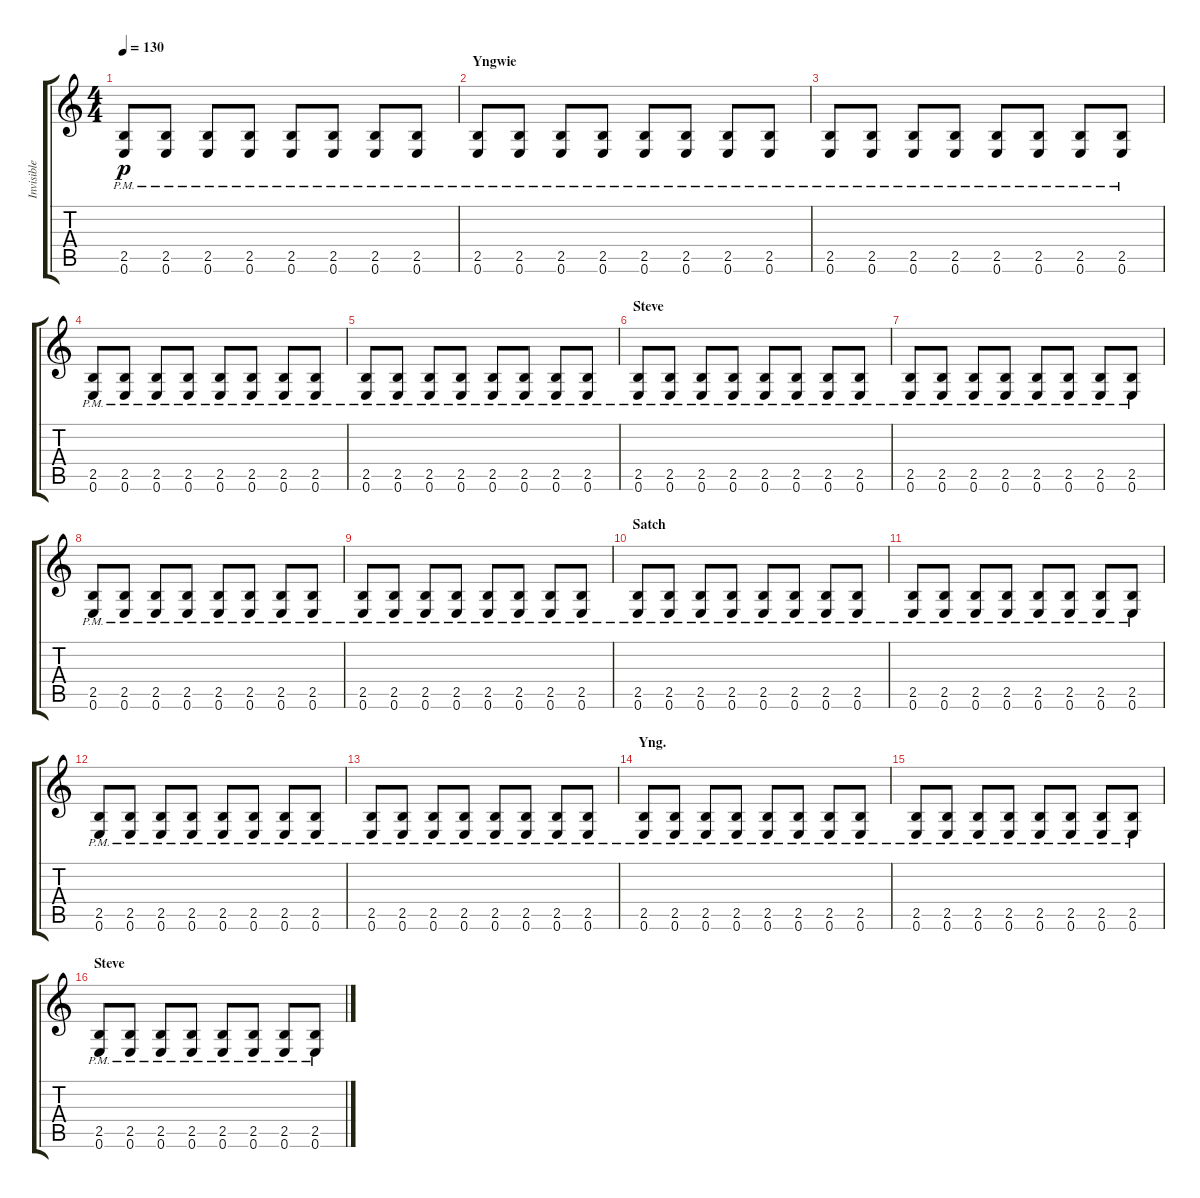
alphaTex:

\track ("Invisible Guitarist !" "Invisible ") {instrument distortionguitar}
\staff {score tabs}
\tuning (E4 B3 G3 D3 A2 E2) {hide}
\ts (4 4)
\tempo 130
\clef g2
\ks c
(2.5 0.6{pm}).8{dy p} (2.5{pm} 0.6{pm}).8 (2.5{pm} 0.6).8 (2.5{pm} 0.6{pm}).8 (2.5 0.6{pm}).8 (2.5{pm} 0.6{pm}).8 (2.5{pm} 0.6{pm}).8 (2.5{pm} 0.6{pm}).8 |
\section ("" "Yngwie")
(2.5 0.6{pm}).8 (2.5{pm} 0.6{pm}).8 (2.5{pm} 0.6).8 (2.5{pm} 0.6{pm}).8 (2.5 0.6{pm}).8 (2.5{pm} 0.6{pm}).8 (2.5{pm} 0.6{pm}).8 (2.5{pm} 0.6{pm}).8 |
(2.5 0.6{pm}).8 (2.5{pm} 0.6{pm}).8 (2.5{pm} 0.6).8 (2.5{pm} 0.6{pm}).8 (2.5 0.6{pm}).8 (2.5{pm} 0.6{pm}).8 (2.5{pm} 0.6{pm}).8 (2.5{pm} 0.6{pm}).8 |
(2.5 0.6{pm}).8 (2.5{pm} 0.6{pm}).8 (2.5{pm} 0.6).8 (2.5{pm} 0.6{pm}).8 (2.5 0.6{pm}).8 (2.5{pm} 0.6{pm}).8 (2.5{pm} 0.6{pm}).8 (2.5{pm} 0.6{pm}).8 |
(2.5 0.6{pm}).8 (2.5{pm} 0.6{pm}).8 (2.5{pm} 0.6).8 (2.5{pm} 0.6{pm}).8 (2.5 0.6{pm}).8 (2.5{pm} 0.6{pm}).8 (2.5{pm} 0.6{pm}).8 (2.5{pm} 0.6{pm}).8 |
\section ("" "Steve")
(2.5 0.6{pm}).8 (2.5{pm} 0.6{pm}).8 (2.5{pm} 0.6).8 (2.5{pm} 0.6{pm}).8 (2.5 0.6{pm}).8 (2.5{pm} 0.6{pm}).8 (2.5{pm} 0.6{pm}).8 (2.5{pm} 0.6{pm}).8 |
(2.5 0.6{pm}).8 (2.5{pm} 0.6{pm}).8 (2.5{pm} 0.6).8 (2.5{pm} 0.6{pm}).8 (2.5 0.6{pm}).8 (2.5{pm} 0.6{pm}).8 (2.5{pm} 0.6{pm}).8 (2.5{pm} 0.6{pm}).8 |
(2.5 0.6{pm}).8 (2.5{pm} 0.6{pm}).8 (2.5{pm} 0.6).8 (2.5{pm} 0.6{pm}).8 (2.5 0.6{pm}).8 (2.5{pm} 0.6{pm}).8 (2.5{pm} 0.6{pm}).8 (2.5{pm} 0.6{pm}).8 |
(2.5 0.6{pm}).8 (2.5{pm} 0.6{pm}).8 (2.5{pm} 0.6).8 (2.5{pm} 0.6{pm}).8 (2.5 0.6{pm}).8 (2.5{pm} 0.6{pm}).8 (2.5{pm} 0.6{pm}).8 (2.5{pm} 0.6{pm}).8 |
\section ("" "Satch")
(2.5 0.6{pm}).8 (2.5{pm} 0.6{pm}).8 (2.5{pm} 0.6).8 (2.5{pm} 0.6{pm}).8 (2.5 0.6{pm}).8 (2.5{pm} 0.6{pm}).8 (2.5{pm} 0.6{pm}).8 (2.5{pm} 0.6{pm}).8 |
(2.5 0.6{pm}).8 (2.5{pm} 0.6{pm}).8 (2.5{pm} 0.6).8 (2.5{pm} 0.6{pm}).8 (2.5 0.6{pm}).8 (2.5{pm} 0.6{pm}).8 (2.5{pm} 0.6{pm}).8 (2.5{pm} 0.6{pm}).8 |
(2.5 0.6{pm}).8 (2.5{pm} 0.6{pm}).8 (2.5{pm} 0.6).8 (2.5{pm} 0.6{pm}).8 (2.5 0.6{pm}).8 (2.5{pm} 0.6{pm}).8 (2.5{pm} 0.6{pm}).8 (2.5{pm} 0.6{pm}).8 |
(2.5 0.6{pm}).8 (2.5{pm} 0.6{pm}).8 (2.5{pm} 0.6).8 (2.5{pm} 0.6{pm}).8 (2.5 0.6{pm}).8 (2.5{pm} 0.6{pm}).8 (2.5{pm} 0.6{pm}).8 (2.5{pm} 0.6{pm}).8 |
\section ("" "Yng.")
(2.5 0.6{pm}).8 (2.5{pm} 0.6{pm}).8 (2.5{pm} 0.6).8 (2.5{pm} 0.6{pm}).8 (2.5 0.6{pm}).8 (2.5{pm} 0.6{pm}).8 (2.5{pm} 0.6{pm}).8 (2.5{pm} 0.6{pm}).8 |
(2.5 0.6{pm}).8 (2.5{pm} 0.6{pm}).8 (2.5{pm} 0.6).8 (2.5{pm} 0.6{pm}).8 (2.5 0.6{pm}).8 (2.5{pm} 0.6{pm}).8 (2.5{pm} 0.6{pm}).8 (2.5{pm} 0.6{pm}).8 |
\section ("" "Steve")
(2.5 0.6{pm}).8 (2.5{pm} 0.6{pm}).8 (2.5{pm} 0.6).8 (2.5{pm} 0.6{pm}).8 (2.5 0.6{pm}).8 (2.5{pm} 0.6{pm}).8 (2.5{pm} 0.6{pm}).8 (2.5{pm} 0.6{pm}).8
